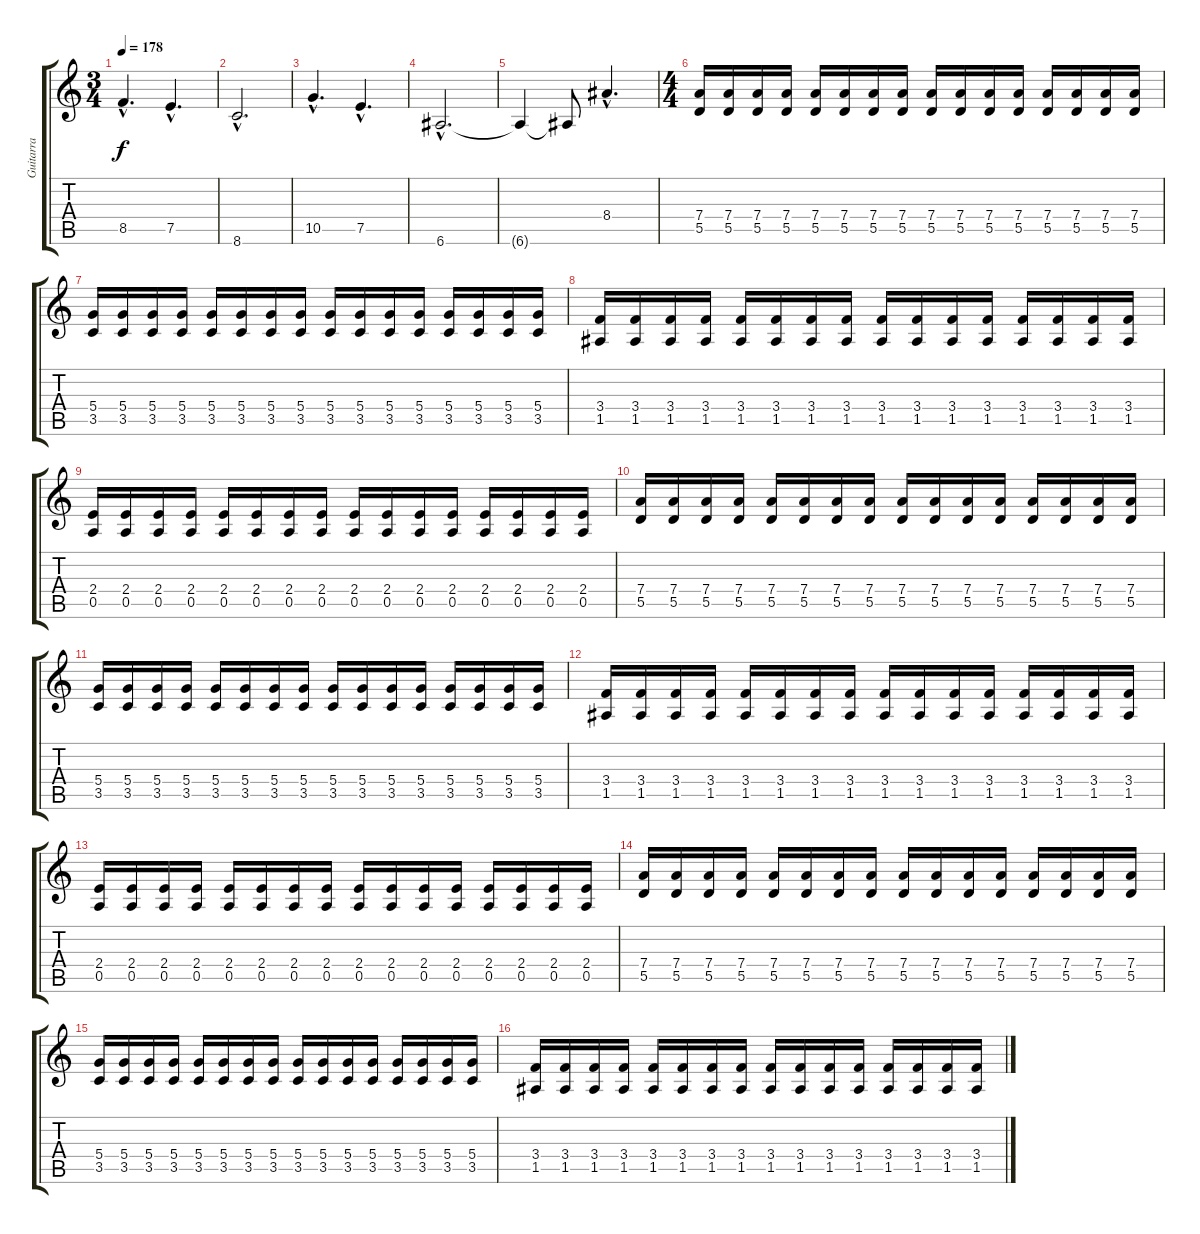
\track ("Guitarra" "Guitarra") {instrument distortionguitar}
\staff {score tabs}
\tuning (E4 B3 G3 D3 A2 E2) {hide}
\ts (3 4)
\tempo 178
\clef g2
\ks c
8.5{hac}.4{d dy f} 7.5{hac}.4{d} |
8.6{hac}.2{d} |
10.5{hac}.4{d} 7.5{hac}.4{d} |
6.6{hac}.2{d} |
6.6{t}.4 6.6{t}.8 8.4{hac}.4{d} |
\ts (4 4)
(7.4 5.5).16 (7.4 5.5).16 (7.4 5.5).16 (7.4 5.5).16 (7.4 5.5).16 (7.4 5.5).16 (7.4 5.5).16 (7.4 5.5).16 (7.4 5.5).16 (7.4 5.5).16 (7.4 5.5).16 (7.4 5.5).16 (7.4 5.5).16 (7.4 5.5).16 (7.4 5.5).16 (7.4 5.5).16 |
(5.4 3.5).16 (5.4 3.5).16 (5.4 3.5).16 (5.4 3.5).16 (5.4 3.5).16 (5.4 3.5).16 (5.4 3.5).16 (5.4 3.5).16 (5.4 3.5).16 (5.4 3.5).16 (5.4 3.5).16 (5.4 3.5).16 (5.4 3.5).16 (5.4 3.5).16 (5.4 3.5).16 (5.4 3.5).16 |
(3.4 1.5).16 (3.4 1.5).16 (3.4 1.5).16 (3.4 1.5).16 (3.4 1.5).16 (3.4 1.5).16 (3.4 1.5).16 (3.4 1.5).16 (3.4 1.5).16 (3.4 1.5).16 (3.4 1.5).16 (3.4 1.5).16 (3.4 1.5).16 (3.4 1.5).16 (3.4 1.5).16 (3.4 1.5).16 |
(2.4 0.5).16 (2.4 0.5).16 (2.4 0.5).16 (2.4 0.5).16 (2.4 0.5).16 (2.4 0.5).16 (2.4 0.5).16 (2.4 0.5).16 (2.4 0.5).16 (2.4 0.5).16 (2.4 0.5).16 (2.4 0.5).16 (2.4 0.5).16 (2.4 0.5).16 (2.4 0.5).16 (2.4 0.5).16 |
(7.4 5.5).16 (7.4 5.5).16 (7.4 5.5).16 (7.4 5.5).16 (7.4 5.5).16 (7.4 5.5).16 (7.4 5.5).16 (7.4 5.5).16 (7.4 5.5).16 (7.4 5.5).16 (7.4 5.5).16 (7.4 5.5).16 (7.4 5.5).16 (7.4 5.5).16 (7.4 5.5).16 (7.4 5.5).16 |
(5.4 3.5).16 (5.4 3.5).16 (5.4 3.5).16 (5.4 3.5).16 (5.4 3.5).16 (5.4 3.5).16 (5.4 3.5).16 (5.4 3.5).16 (5.4 3.5).16 (5.4 3.5).16 (5.4 3.5).16 (5.4 3.5).16 (5.4 3.5).16 (5.4 3.5).16 (5.4 3.5).16 (5.4 3.5).16 |
(3.4 1.5).16 (3.4 1.5).16 (3.4 1.5).16 (3.4 1.5).16 (3.4 1.5).16 (3.4 1.5).16 (3.4 1.5).16 (3.4 1.5).16 (3.4 1.5).16 (3.4 1.5).16 (3.4 1.5).16 (3.4 1.5).16 (3.4 1.5).16 (3.4 1.5).16 (3.4 1.5).16 (3.4 1.5).16 |
(2.4 0.5).16 (2.4 0.5).16 (2.4 0.5).16 (2.4 0.5).16 (2.4 0.5).16 (2.4 0.5).16 (2.4 0.5).16 (2.4 0.5).16 (2.4 0.5).16 (2.4 0.5).16 (2.4 0.5).16 (2.4 0.5).16 (2.4 0.5).16 (2.4 0.5).16 (2.4 0.5).16 (2.4 0.5).16 |
(7.4 5.5).16 (7.4 5.5).16 (7.4 5.5).16 (7.4 5.5).16 (7.4 5.5).16 (7.4 5.5).16 (7.4 5.5).16 (7.4 5.5).16 (7.4 5.5).16 (7.4 5.5).16 (7.4 5.5).16 (7.4 5.5).16 (7.4 5.5).16 (7.4 5.5).16 (7.4 5.5).16 (7.4 5.5).16 |
(5.4 3.5).16 (5.4 3.5).16 (5.4 3.5).16 (5.4 3.5).16 (5.4 3.5).16 (5.4 3.5).16 (5.4 3.5).16 (5.4 3.5).16 (5.4 3.5).16 (5.4 3.5).16 (5.4 3.5).16 (5.4 3.5).16 (5.4 3.5).16 (5.4 3.5).16 (5.4 3.5).16 (5.4 3.5).16 |
(3.4 1.5).16 (3.4 1.5).16 (3.4 1.5).16 (3.4 1.5).16 (3.4 1.5).16 (3.4 1.5).16 (3.4 1.5).16 (3.4 1.5).16 (3.4 1.5).16 (3.4 1.5).16 (3.4 1.5).16 (3.4 1.5).16 (3.4 1.5).16 (3.4 1.5).16 (3.4 1.5).16 (3.4 1.5).16
